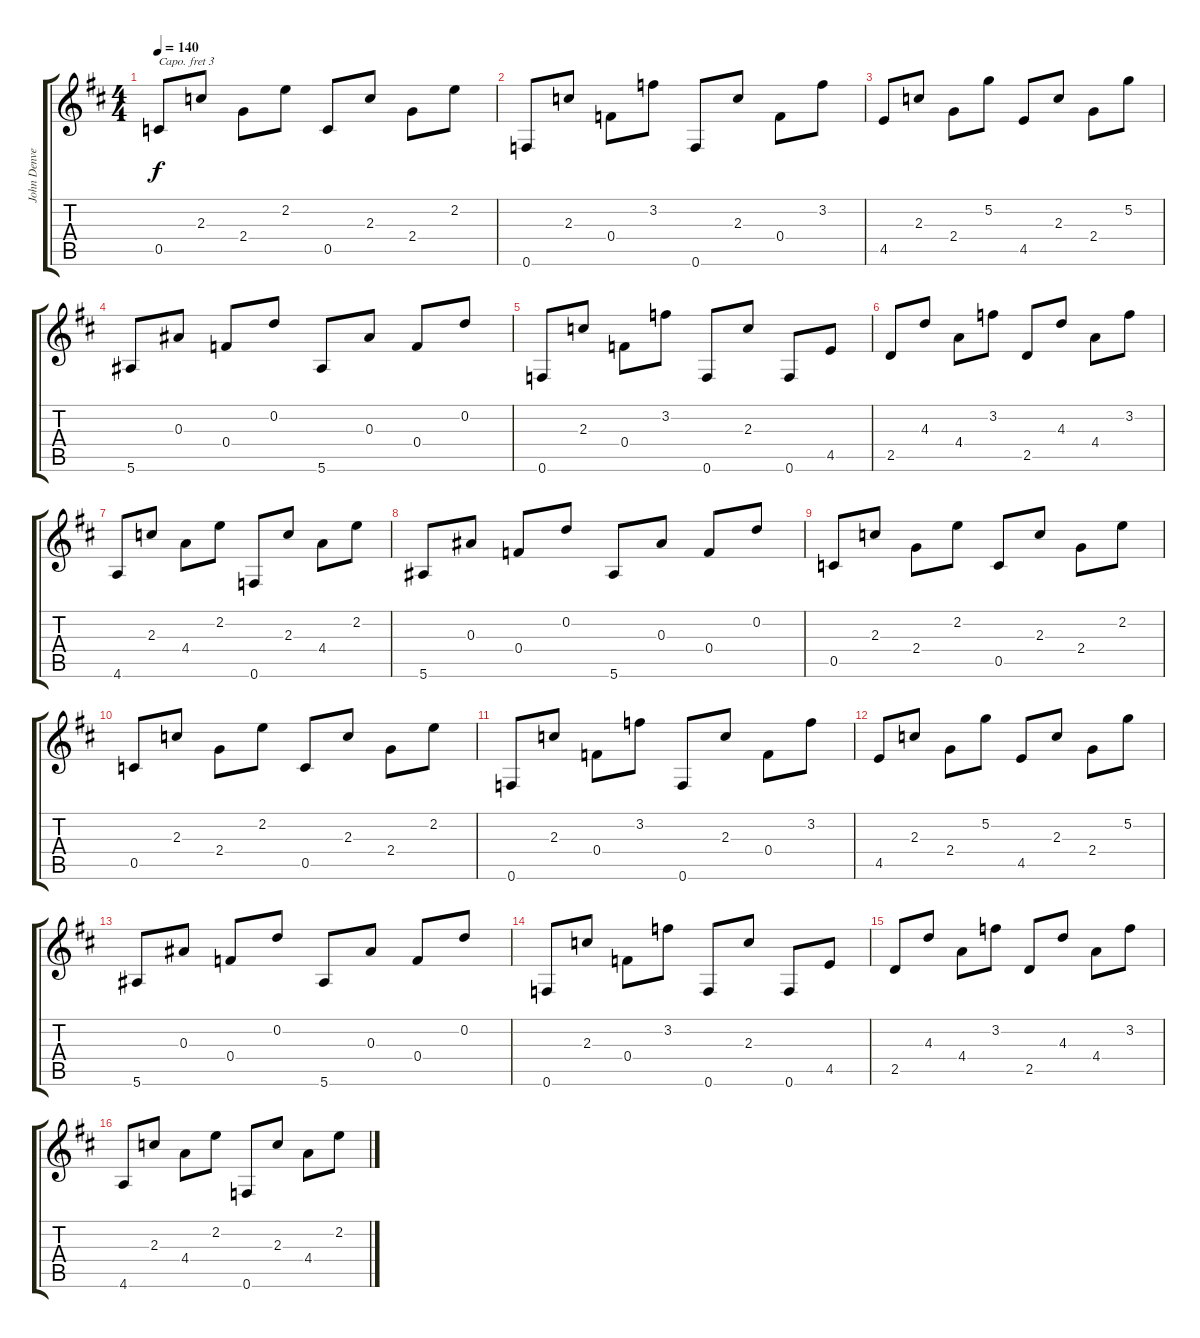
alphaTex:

\track ("John Denver" "John Denve") {instrument acousticguitarsteel}
\staff {score tabs}
\capo 3
\tuning (E4 B3 G3 D3 A2 D2) {hide}
\ts (4 4)
\tempo 140
\clef g2
\ks d
0.5.8{dy f} 2.3.8 2.4.8 2.2.8 0.5.8 2.3.8 2.4.8 2.2.8 |
0.6.8 2.3.8 0.4.8 3.2.8 0.6.8 2.3.8 0.4.8 3.2.8 |
4.5.8 2.3.8 2.4.8 5.2.8 4.5.8 2.3.8 2.4.8 5.2.8 |
5.6.8 0.3.8 0.4.8 0.2.8 5.6.8 0.3.8 0.4.8 0.2.8 |
0.6.8 2.3.8 0.4.8 3.2.8 0.6.8 2.3.8 0.6.8 4.5.8 |
2.5.8 4.3.8 4.4.8 3.2.8 2.5.8 4.3.8 4.4.8 3.2.8 |
4.6.8 2.3.8 4.4.8 2.2.8 0.6.8 2.3.8 4.4.8 2.2.8 |
5.6.8 0.3.8 0.4.8 0.2.8 5.6.8 0.3.8 0.4.8 0.2.8 |
0.5.8 2.3.8 2.4.8 2.2.8 0.5.8 2.3.8 2.4.8 2.2.8 |
0.5.8 2.3.8 2.4.8 2.2.8 0.5.8 2.3.8 2.4.8 2.2.8 |
0.6.8 2.3.8 0.4.8 3.2.8 0.6.8 2.3.8 0.4.8 3.2.8 |
4.5.8 2.3.8 2.4.8 5.2.8 4.5.8 2.3.8 2.4.8 5.2.8 |
5.6.8 0.3.8 0.4.8 0.2.8 5.6.8 0.3.8 0.4.8 0.2.8 |
0.6.8 2.3.8 0.4.8 3.2.8 0.6.8 2.3.8 0.6.8 4.5.8 |
2.5.8 4.3.8 4.4.8 3.2.8 2.5.8 4.3.8 4.4.8 3.2.8 |
4.6.8 2.3.8 4.4.8 2.2.8 0.6.8 2.3.8 4.4.8 2.2.8
